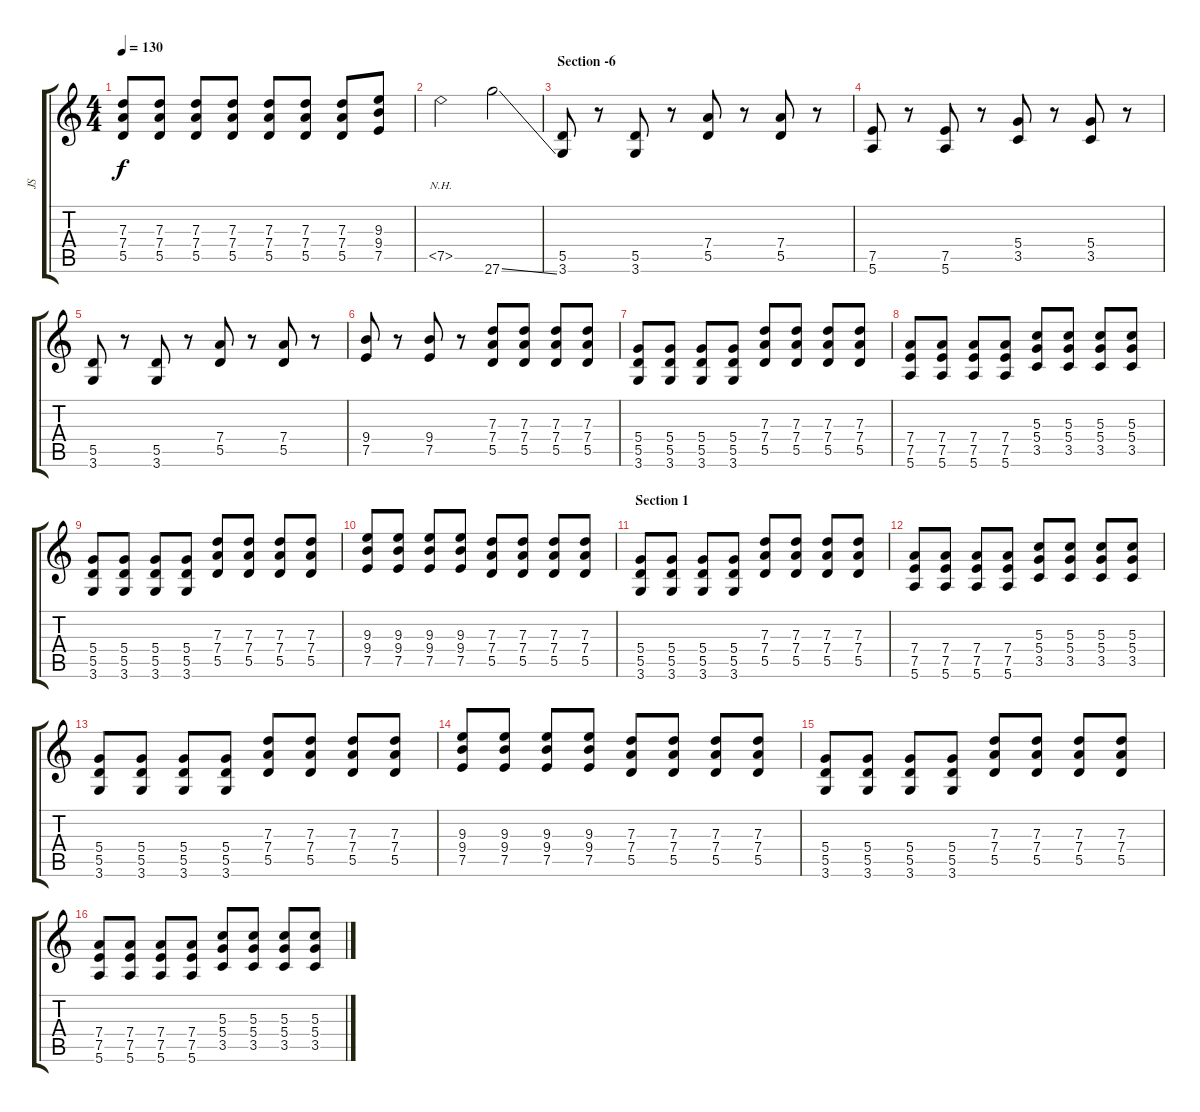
\track ("JS" "JS") {instrument distortionguitar}
\staff {score tabs}
\tuning (E4 B3 G3 D3 A2 E2) {hide}
\ts (4 4)
\tempo 130
\clef g2
\ks c
(7.3 7.4 5.5).8{dy f} (7.3 7.4 5.5).8 (7.3 7.4 5.5).8 (7.3 7.4 5.5).8 (7.3 7.4 5.5).8 (7.3 7.4 5.5).8 (7.3 7.4 5.5).8 (9.3 9.4 7.5).8 |
7.5{nh}.2 27.6{ss}.2 |
\section ("" "Section -6")
(5.5 3.6).8{volume 12} r.8 (5.5 3.6).8 r.8 (7.4 5.5).8 r.8 (7.4 5.5).8 r.8 |
(7.5 5.6).8 r.8 (7.5 5.6).8 r.8 (5.4 3.5).8 r.8 (5.4 3.5).8 r.8 |
(5.5 3.6).8 r.8 (5.5 3.6).8 r.8 (7.4 5.5).8 r.8 (7.4 5.5).8 r.8 |
(9.4 7.5).8 r.8 (9.4 7.5).8 r.8 (7.3 7.4 5.5).8 (7.3 7.4 5.5).8 (7.3 7.4 5.5).8 (7.3 7.4 5.5).8 |
(5.4 5.5 3.6).8{volume 12} (5.4 5.5 3.6).8 (5.4 5.5 3.6).8 (5.4 5.5 3.6).8 (7.3 7.4 5.5).8 (7.3 7.4 5.5).8 (7.3 7.4 5.5).8 (7.3 7.4 5.5).8 |
(7.4 7.5 5.6).8 (7.4 7.5 5.6).8 (7.4 7.5 5.6).8 (7.4 7.5 5.6).8 (5.3 5.4 3.5).8 (5.3 5.4 3.5).8 (5.3 5.4 3.5).8 (5.3 5.4 3.5).8 |
(5.4 5.5 3.6).8 (5.4 5.5 3.6).8 (5.4 5.5 3.6).8 (5.4 5.5 3.6).8 (7.3 7.4 5.5).8 (7.3 7.4 5.5).8 (7.3 7.4 5.5).8 (7.3 7.4 5.5).8 |
(9.3 9.4 7.5).8 (9.3 9.4 7.5).8 (9.3 9.4 7.5).8 (9.3 9.4 7.5).8 (7.3 7.4 5.5).8 (7.3 7.4 5.5).8 (7.3 7.4 5.5).8 (7.3 7.4 5.5).8 |
\section ("" "Section 1")
(5.4 5.5 3.6).8{volume 12} (5.4 5.5 3.6).8 (5.4 5.5 3.6).8 (5.4 5.5 3.6).8 (7.3 7.4 5.5).8 (7.3 7.4 5.5).8 (7.3 7.4 5.5).8 (7.3 7.4 5.5).8 |
(7.4 7.5 5.6).8 (7.4 7.5 5.6).8 (7.4 7.5 5.6).8 (7.4 7.5 5.6).8 (5.3 5.4 3.5).8 (5.3 5.4 3.5).8 (5.3 5.4 3.5).8 (5.3 5.4 3.5).8 |
(5.4 5.5 3.6).8 (5.4 5.5 3.6).8 (5.4 5.5 3.6).8 (5.4 5.5 3.6).8 (7.3 7.4 5.5).8 (7.3 7.4 5.5).8 (7.3 7.4 5.5).8 (7.3 7.4 5.5).8 |
(9.3 9.4 7.5).8 (9.3 9.4 7.5).8 (9.3 9.4 7.5).8 (9.3 9.4 7.5).8 (7.3 7.4 5.5).8 (7.3 7.4 5.5).8 (7.3 7.4 5.5).8 (7.3 7.4 5.5).8 |
(5.4 5.5 3.6).8{volume 12} (5.4 5.5 3.6).8 (5.4 5.5 3.6).8 (5.4 5.5 3.6).8 (7.3 7.4 5.5).8 (7.3 7.4 5.5).8 (7.3 7.4 5.5).8 (7.3 7.4 5.5).8 |
(7.4 7.5 5.6).8 (7.4 7.5 5.6).8 (7.4 7.5 5.6).8 (7.4 7.5 5.6).8 (5.3 5.4 3.5).8 (5.3 5.4 3.5).8 (5.3 5.4 3.5).8 (5.3 5.4 3.5).8
